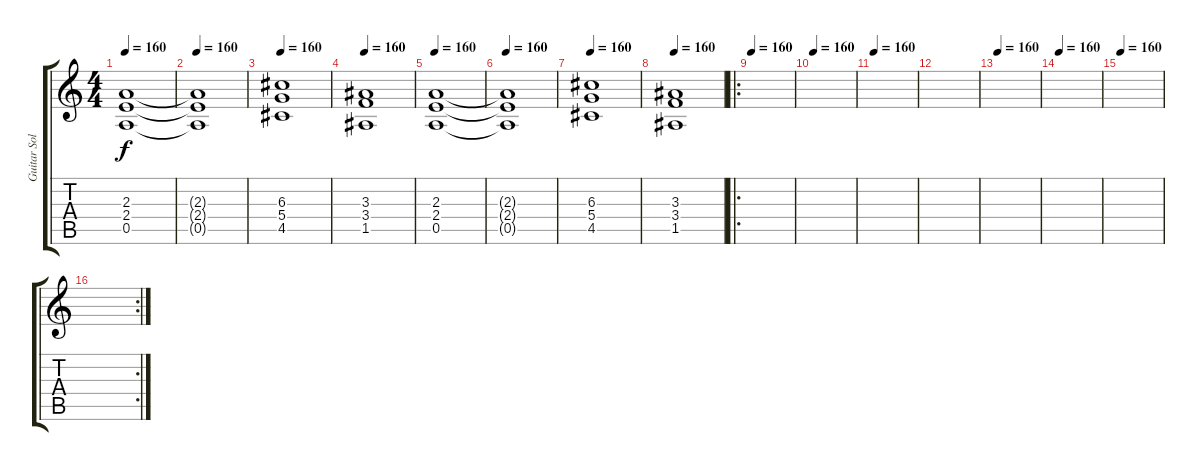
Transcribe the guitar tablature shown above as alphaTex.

\track ("Guitar Solo" "Guitar Sol") {instrument overdrivenguitar}
\staff {score tabs}
\tuning (E4 B3 G3 D3 A2 E2) {hide}
\ts (4 4)
\tempo 160
\clef g2
\ks c
(2.3 2.4 0.5).1{dy f volume 13} |
\tempo 160
(2.3{t} 2.4{t} 0.5{t}).1 |
\tempo 160
(6.3 5.4 4.5).1 |
\tempo 160
(3.3 3.4 1.5).1 |
\tempo 160
(2.3 2.4 0.5).1 |
\tempo 160
(2.3{t} 2.4{t} 0.5{t}).1 |
\tempo 160
(6.3 5.4 4.5).1 |
\tempo 160
(3.3 3.4 1.5).1 |
\ro
\tempo 160
|
\tempo 160
|
\tempo 160
|
|
\tempo 160
|
\tempo 160
|
\tempo 160
|
\rc 2
